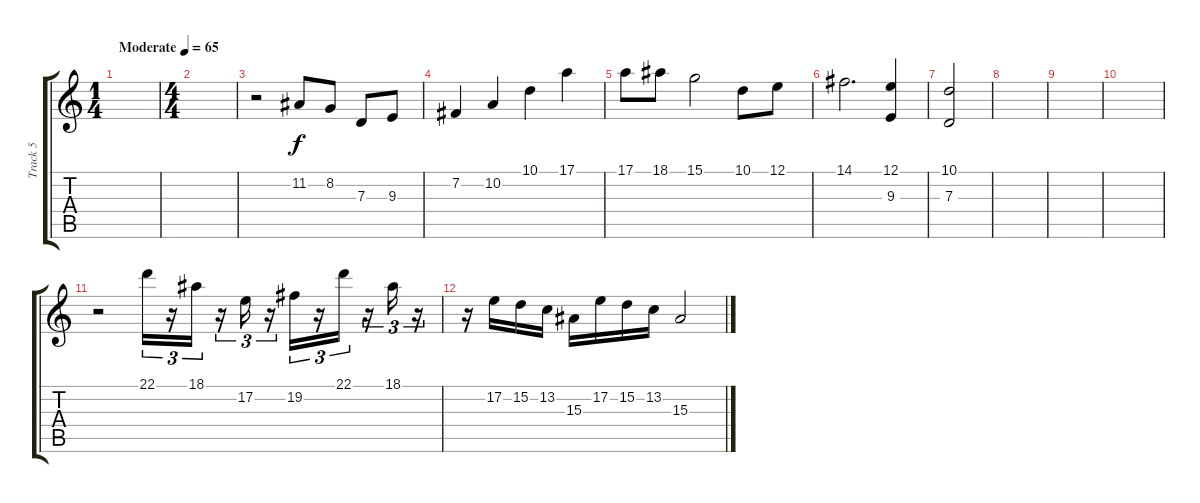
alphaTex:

\track ("Track 5" "Track 5") {instrument oboe}
\staff {score tabs}
\tuning (E4 B3 G3 D3 A2 E2) {hide}
\ts (1 4)
\tempo (65 "Moderate")
\clef g2
\ks c
|
\ts (4 4)
|
r.2 11.2.8 8.2.8 7.3.8 9.3.8 |
7.2.4 10.2.4 10.1.4 17.1.4 |
17.1.8 18.1.8 15.1.2 10.1.8 12.1.8 |
14.1.2{d} (12.1 9.3).4 |
(10.1 7.3).2 |
|
|
|
r.2 22.1.16{tu (3 2)} r.16{tu (3 2)} 18.1.16{tu (3 2)} r.16{tu (3 2)} 17.2.16{tu (3 2)} r.16{tu (3 2)} 19.2.16{tu (3 2)} r.16{tu (3 2)} 22.1.16{tu (3 2)} r.16{tu (3 2)} 18.1.16{tu (3 2)} r.16{tu (3 2)} |
r.16 17.2.16 15.2.16 13.2.16 15.3.16 17.2.16 15.2.16 13.2.16 15.3.2
